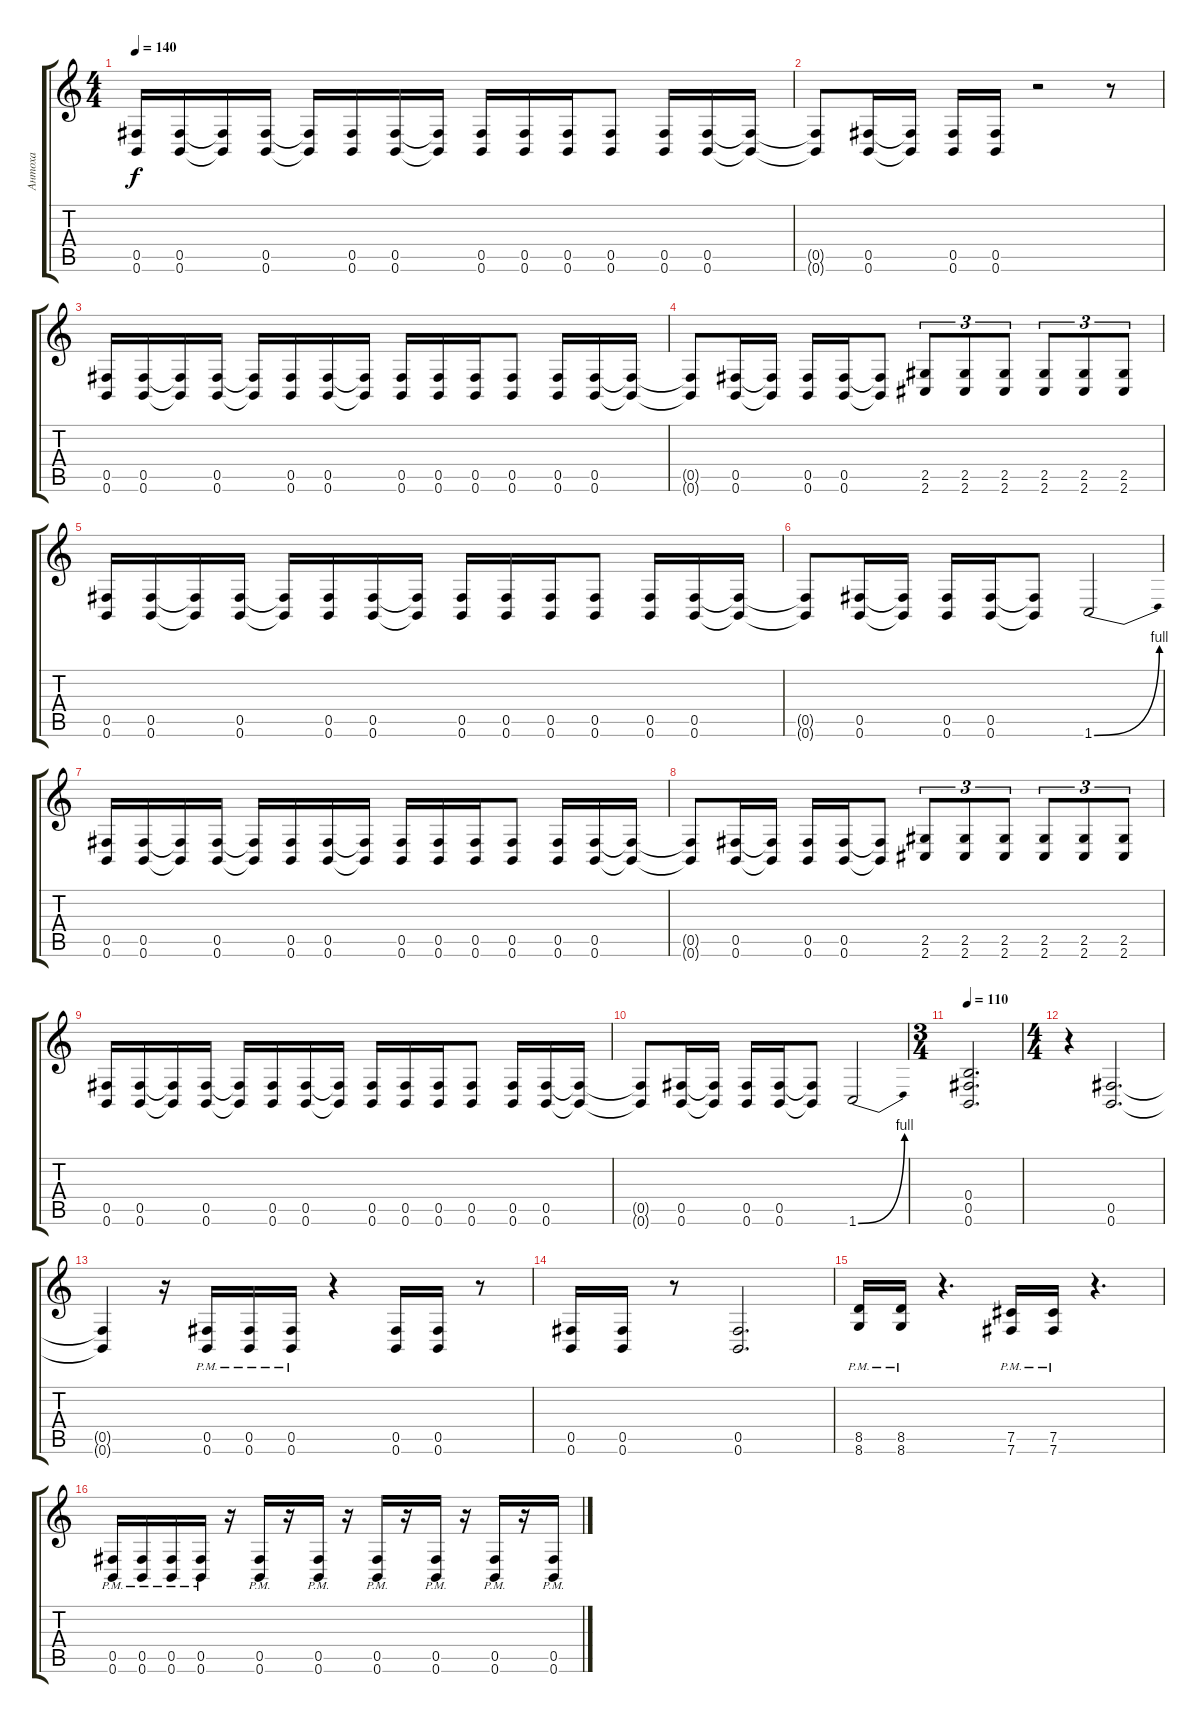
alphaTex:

\track ("Антоха" "Антоха") {instrument distortionguitar}
\staff {score tabs}
\tuning (Db4 Ab3 E3 B2 Gb2 B1) {hide}
\ts (4 4)
\tempo 140
\clef g2
\ks c
(0.5 0.6).16{dy f} (0.5 0.6).16 (0.5{t} 0.6{t}).16 (0.5 0.6).16 (0.5{t} 0.6{t}).16 (0.5 0.6).16 (0.5 0.6).16 (0.5{t} 0.6{t}).16 (0.5 0.6).16 (0.5 0.6).16 (0.5 0.6).16 (0.5 0.6).8 (0.5 0.6).16 (0.5 0.6).16 (0.5{t} 0.6{t}).16 |
(0.5{t} 0.6{t}).8 (0.5 0.6).16 (0.5{t} 0.6{t}).16 (0.5 0.6).16 (0.5 0.6).16 r.2 r.8 |
(0.5 0.6).16 (0.5 0.6).16 (0.5{t} 0.6{t}).16 (0.5 0.6).16 (0.5{t} 0.6{t}).16 (0.5 0.6).16 (0.5 0.6).16 (0.5{t} 0.6{t}).16 (0.5 0.6).16 (0.5 0.6).16 (0.5 0.6).16 (0.5 0.6).8 (0.5 0.6).16 (0.5 0.6).16 (0.5{t} 0.6{t}).16 |
(0.5{t} 0.6{t}).8 (0.5 0.6).16 (0.5{t} 0.6{t}).16 (0.5 0.6).16 (0.5 0.6).16 (0.5{t} 0.6{t}).8 (2.5 2.6).8{tu (3 2)} (2.5 2.6).8{tu (3 2)} (2.5 2.6).8{tu (3 2)} (2.5 2.6).8{tu (3 2)} (2.5 2.6).8{tu (3 2)} (2.5 2.6).8{tu (3 2)} |
(0.5 0.6).16 (0.5 0.6).16 (0.5{t} 0.6{t}).16 (0.5 0.6).16 (0.5{t} 0.6{t}).16 (0.5 0.6).16 (0.5 0.6).16 (0.5{t} 0.6{t}).16 (0.5 0.6).16 (0.5 0.6).16 (0.5 0.6).16 (0.5 0.6).8 (0.5 0.6).16 (0.5 0.6).16 (0.5{t} 0.6{t}).16 |
(0.5{t} 0.6{t}).8 (0.5 0.6).16 (0.5{t} 0.6{t}).16 (0.5 0.6).16 (0.5 0.6).16 (0.5{t} 0.6{t}).8 1.6{be (bend 0 0 60 4)}.2 |
(0.5 0.6).16 (0.5 0.6).16 (0.5{t} 0.6{t}).16 (0.5 0.6).16 (0.5{t} 0.6{t}).16 (0.5 0.6).16 (0.5 0.6).16 (0.5{t} 0.6{t}).16 (0.5 0.6).16 (0.5 0.6).16 (0.5 0.6).16 (0.5 0.6).8 (0.5 0.6).16 (0.5 0.6).16 (0.5{t} 0.6{t}).16 |
(0.5{t} 0.6{t}).8 (0.5 0.6).16 (0.5{t} 0.6{t}).16 (0.5 0.6).16 (0.5 0.6).16 (0.5{t} 0.6{t}).8 (2.5 2.6).8{tu (3 2)} (2.5 2.6).8{tu (3 2)} (2.5 2.6).8{tu (3 2)} (2.5 2.6).8{tu (3 2)} (2.5 2.6).8{tu (3 2)} (2.5 2.6).8{tu (3 2)} |
(0.5 0.6).16 (0.5 0.6).16 (0.5{t} 0.6{t}).16 (0.5 0.6).16 (0.5{t} 0.6{t}).16 (0.5 0.6).16 (0.5 0.6).16 (0.5{t} 0.6{t}).16 (0.5 0.6).16 (0.5 0.6).16 (0.5 0.6).16 (0.5 0.6).8 (0.5 0.6).16 (0.5 0.6).16 (0.5{t} 0.6{t}).16 |
(0.5{t} 0.6{t}).8 (0.5 0.6).16 (0.5{t} 0.6{t}).16 (0.5 0.6).16 (0.5 0.6).16 (0.5{t} 0.6{t}).8 1.6{be (bend 0 0 60 4)}.2 |
\ts (3 4)
\tempo 110
(0.4 0.5 0.6).2{d} |
\ts (4 4)
r.4 (0.5 0.6).2{d} |
(0.5{t} 0.6{t}).4 r.16 (0.5{pm} 0.6{pm}).16 (0.5{pm} 0.6{pm}).16 (0.5{pm} 0.6{pm}).16 r.4 (0.5 0.6).16 (0.5 0.6).16 r.8 |
(0.5 0.6).16 (0.5 0.6).16 r.8 (0.5 0.6).2{d} |
(8.5{pm} 8.6{pm}).16 (8.5{pm} 8.6{pm}).16 r.4{d} (7.5{pm} 7.6{pm}).16 (7.5{pm} 7.6{pm}).16 r.4{d} |
(0.5{pm} 0.6{pm}).16 (0.5{pm} 0.6{pm}).16 (0.5{pm} 0.6{pm}).16 (0.5{pm} 0.6{pm}).16 r.16 (0.5{pm} 0.6{pm}).16 r.16 (0.5{pm} 0.6{pm}).16 r.16 (0.5{pm} 0.6{pm}).16 r.16 (0.5{pm} 0.6{pm}).16 r.16 (0.5{pm} 0.6{pm}).16 r.16 (0.5{pm} 0.6{pm}).16
